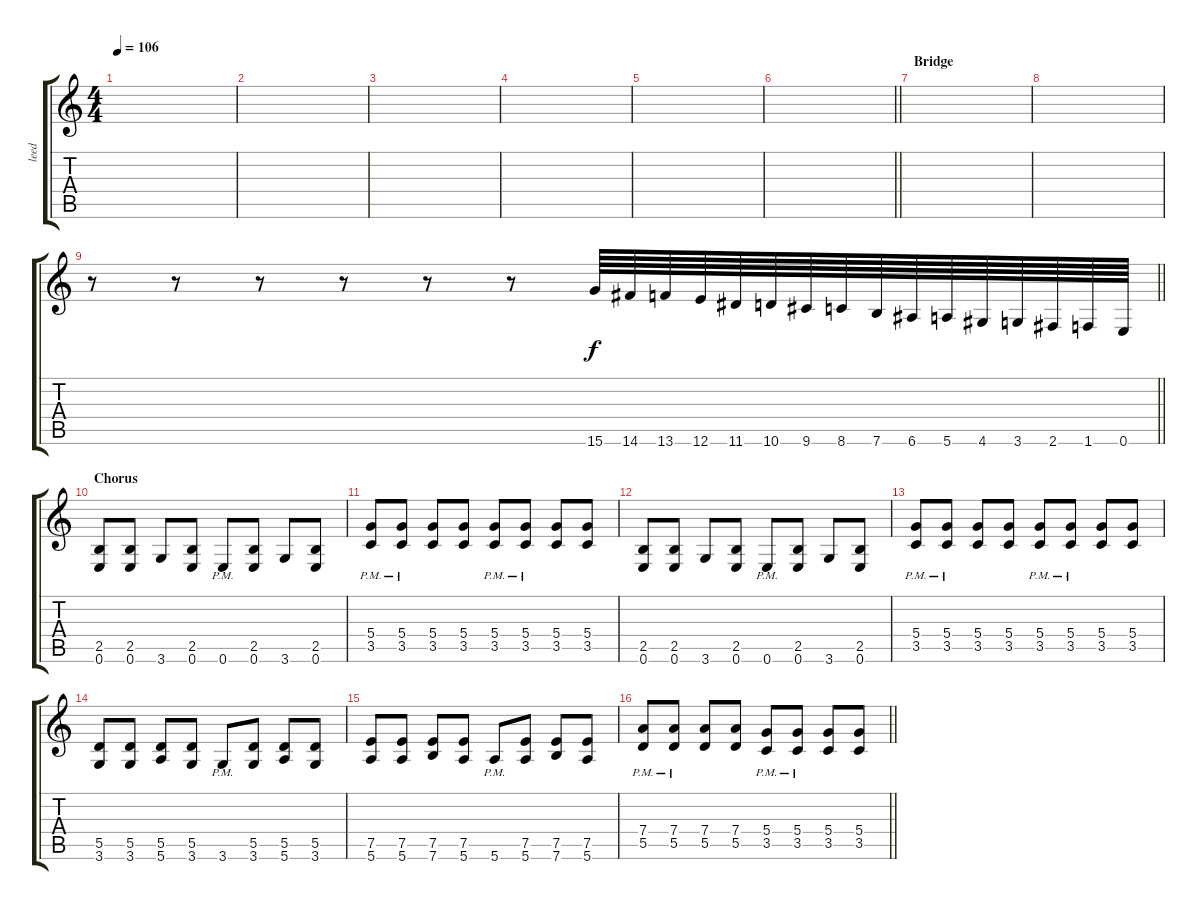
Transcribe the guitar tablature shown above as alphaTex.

\track ("leed" "leed") {instrument overdrivenguitar}
\staff {score tabs}
\tuning (E4 B3 G3 D3 A2 E2) {hide}
\ts (4 4)
\tempo 106
\clef g2
\ks c
|
|
|
|
|
\barLineRight lightlight
|
\section ("" "Bridge")
|
|
\barLineRight lightlight
r.8 r.8 r.8 r.8 r.8 r.8 15.6.64 14.6.64 13.6.64 12.6.64 11.6.64 10.6.64 9.6.64 8.6.64 7.6.64 6.6.64 5.6.64 4.6.64 3.6.64 2.6.64 1.6.64 0.6.64 |
\section ("" "Chorus")
(2.5 0.6).8 (2.5 0.6).8 3.6.8 (2.5 0.6).8 0.6{pm}.8 (2.5 0.6).8 3.6.8 (2.5 0.6).8 |
(5.4{pm} 3.5{pm}).8 (5.4{pm} 3.5{pm}).8 (5.4 3.5).8 (5.4 3.5).8 (5.4{pm} 3.5{pm}).8 (5.4{pm} 3.5{pm}).8 (5.4 3.5).8 (5.4 3.5).8 |
(2.5 0.6).8 (2.5 0.6).8 3.6.8 (2.5 0.6).8 0.6{pm}.8 (2.5 0.6).8 3.6.8 (2.5 0.6).8 |
(5.4{pm} 3.5{pm}).8 (5.4{pm} 3.5{pm}).8 (5.4 3.5).8 (5.4 3.5).8 (5.4{pm} 3.5{pm}).8 (5.4{pm} 3.5{pm}).8 (5.4 3.5).8 (5.4 3.5).8 |
(5.5 3.6).8 (5.5 3.6).8 (5.5 5.6).8 (5.5 3.6).8 3.6{pm}.8 (5.5 3.6).8 (5.5 5.6).8 (5.5 3.6).8 |
(7.5 5.6).8 (7.5 5.6).8 (7.5 7.6).8 (7.5 5.6).8 5.6{pm}.8 (7.5 5.6).8 (7.5 7.6).8 (7.5 5.6).8 |
\barLineRight lightlight
(7.4{pm} 5.5{pm}).8 (7.4{pm} 5.5{pm}).8 (7.4 5.5).8 (7.4 5.5).8 (5.4{pm} 3.5{pm}).8 (5.4{pm} 3.5{pm}).8 (5.4 3.5).8 (5.4 3.5).8
